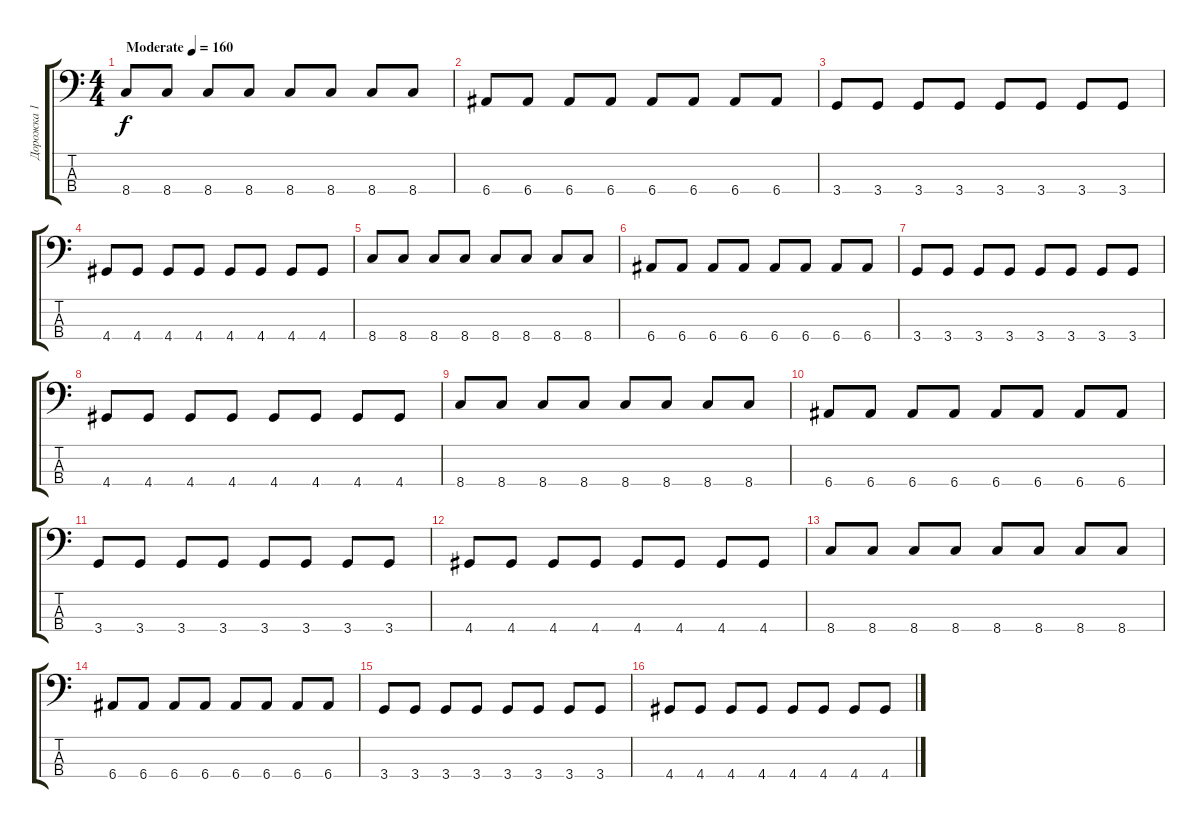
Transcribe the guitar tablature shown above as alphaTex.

\track ("Дорожка 1" "Дорожка 1") {instrument electricbassfinger}
\staff {score tabs}
\tuning (G2 D2 A1 E1) {hide}
\ts (4 4)
\tempo (160 "Moderate")
\clef f4
\ks c
8.4.8{dy f instrument electricbassfinger} 8.4.8 8.4.8 8.4.8 8.4.8 8.4.8 8.4.8 8.4.8 |
6.4.8 6.4.8 6.4.8 6.4.8 6.4.8 6.4.8 6.4.8 6.4.8 |
3.4.8 3.4.8 3.4.8 3.4.8 3.4.8 3.4.8 3.4.8 3.4.8 |
4.4.8 4.4.8 4.4.8 4.4.8 4.4.8 4.4.8 4.4.8 4.4.8 |
8.4.8 8.4.8 8.4.8 8.4.8 8.4.8 8.4.8 8.4.8 8.4.8 |
6.4.8 6.4.8 6.4.8 6.4.8 6.4.8 6.4.8 6.4.8 6.4.8 |
3.4.8 3.4.8 3.4.8 3.4.8 3.4.8 3.4.8 3.4.8 3.4.8 |
4.4.8 4.4.8 4.4.8 4.4.8 4.4.8 4.4.8 4.4.8 4.4.8 |
8.4.8 8.4.8 8.4.8 8.4.8 8.4.8 8.4.8 8.4.8 8.4.8 |
6.4.8 6.4.8 6.4.8 6.4.8 6.4.8 6.4.8 6.4.8 6.4.8 |
3.4.8 3.4.8 3.4.8 3.4.8 3.4.8 3.4.8 3.4.8 3.4.8 |
4.4.8 4.4.8 4.4.8 4.4.8 4.4.8 4.4.8 4.4.8 4.4.8 |
8.4.8 8.4.8 8.4.8 8.4.8 8.4.8 8.4.8 8.4.8 8.4.8 |
6.4.8 6.4.8 6.4.8 6.4.8 6.4.8 6.4.8 6.4.8 6.4.8 |
3.4.8 3.4.8 3.4.8 3.4.8 3.4.8 3.4.8 3.4.8 3.4.8 |
4.4.8 4.4.8 4.4.8 4.4.8 4.4.8 4.4.8 4.4.8 4.4.8
